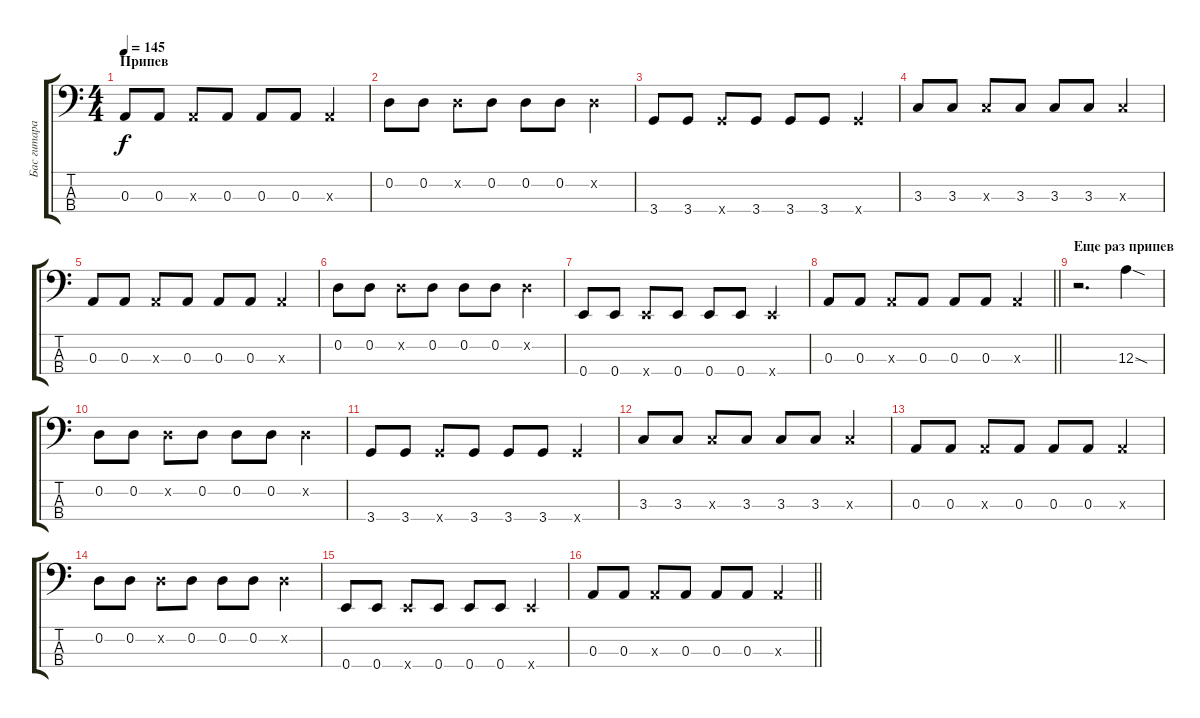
\track ("Бас гитара" "Бас гитара") {instrument electricbassfinger}
\staff {score tabs}
\tuning (G2 D2 A1 E1) {hide}
\ts (4 4)
\section ("" "Припев")
\tempo 145
\clef f4
\ks c
0.3.8{dy f} 0.3.8 0.3{x}.8 0.3.8 0.3.8 0.3.8 0.3{x}.4 |
0.2.8 0.2.8 0.2{x}.8 0.2.8 0.2.8 0.2.8 0.2{x}.4 |
3.4.8 3.4.8 3.4{x}.8 3.4.8 3.4.8 3.4.8 3.4{x}.4 |
3.3.8 3.3.8 3.3{x}.8 3.3.8 3.3.8 3.3.8 3.3{x}.4 |
0.3.8 0.3.8 0.3{x}.8 0.3.8 0.3.8 0.3.8 0.3{x}.4 |
0.2.8 0.2.8 0.2{x}.8 0.2.8 0.2.8 0.2.8 0.2{x}.4 |
0.4.8 0.4.8 0.4{x}.8 0.4.8 0.4.8 0.4.8 0.4{x}.4 |
\barLineRight lightlight
0.3.8 0.3.8 0.3{x}.8 0.3.8 0.3.8 0.3.8 0.3{x}.4 |
\section ("" "Еще раз припев")
r.2{d} 12.3{sod}.4 |
0.2.8 0.2.8 0.2{x}.8 0.2.8 0.2.8 0.2.8 0.2{x}.4 |
3.4.8 3.4.8 3.4{x}.8 3.4.8 3.4.8 3.4.8 3.4{x}.4 |
3.3.8 3.3.8 3.3{x}.8 3.3.8 3.3.8 3.3.8 3.3{x}.4 |
0.3.8 0.3.8 0.3{x}.8 0.3.8 0.3.8 0.3.8 0.3{x}.4 |
0.2.8 0.2.8 0.2{x}.8 0.2.8 0.2.8 0.2.8 0.2{x}.4 |
0.4.8 0.4.8 0.4{x}.8 0.4.8 0.4.8 0.4.8 0.4{x}.4 |
\barLineRight lightlight
0.3.8 0.3.8 0.3{x}.8 0.3.8 0.3.8 0.3.8 0.3{x}.4
